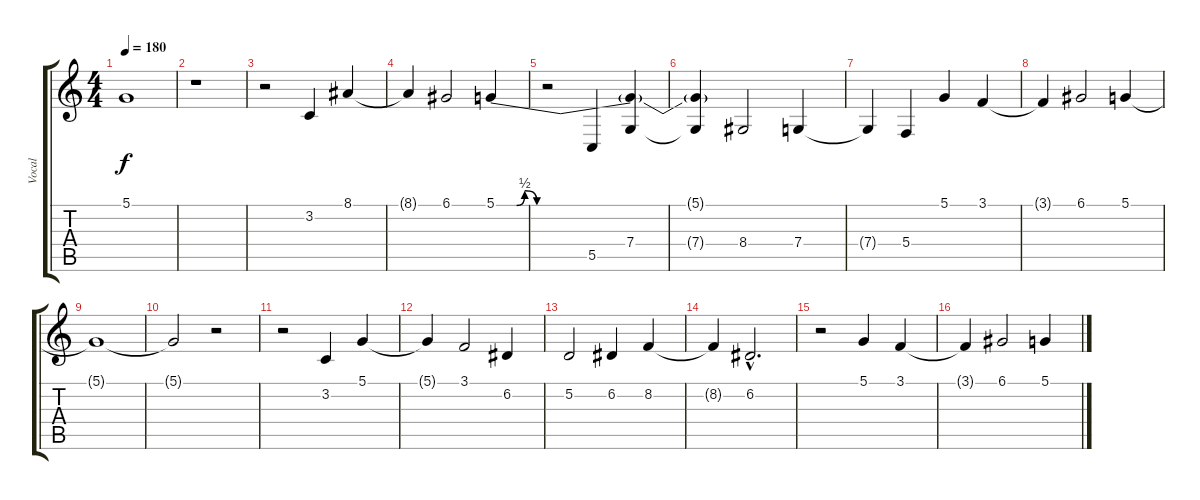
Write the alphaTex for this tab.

\track ("Vocal" "Vocal") {instrument stringensemble1}
\staff {score tabs}
\tuning (D4 A3 F3 C3 G2 C2) {hide}
\ts (4 4)
\tempo 180
\clef g2
\ks c
5.1{t}.1{dy f} |
r.1 |
r.2 3.2.4 8.1.4 |
8.1{t}.4 6.1.2 5.1{be (custom 0 0 5 0 7 2 10 0 15 0 30 0 45 0 60 0)}.4 |
r.2 5.5.4 (5.1{t} 7.4).4 |
(5.1{t} 7.4{t}).4 8.4.2 7.4.4 |
7.4{t}.4 5.4.4 5.1.4 3.1.4 |
3.1{t}.4 6.1.2 5.1.4 |
5.1{t}.1 |
5.1{t}.2 r.2 |
r.2 3.2.4 5.1.4 |
5.1{t}.4 3.1.2 6.2.4 |
5.2.2 6.2.4 8.2.4 |
8.2{t}.4 6.2{hac}.2{d} |
r.2 5.1.4 3.1.4 |
3.1{t}.4 6.1.2 5.1.4
